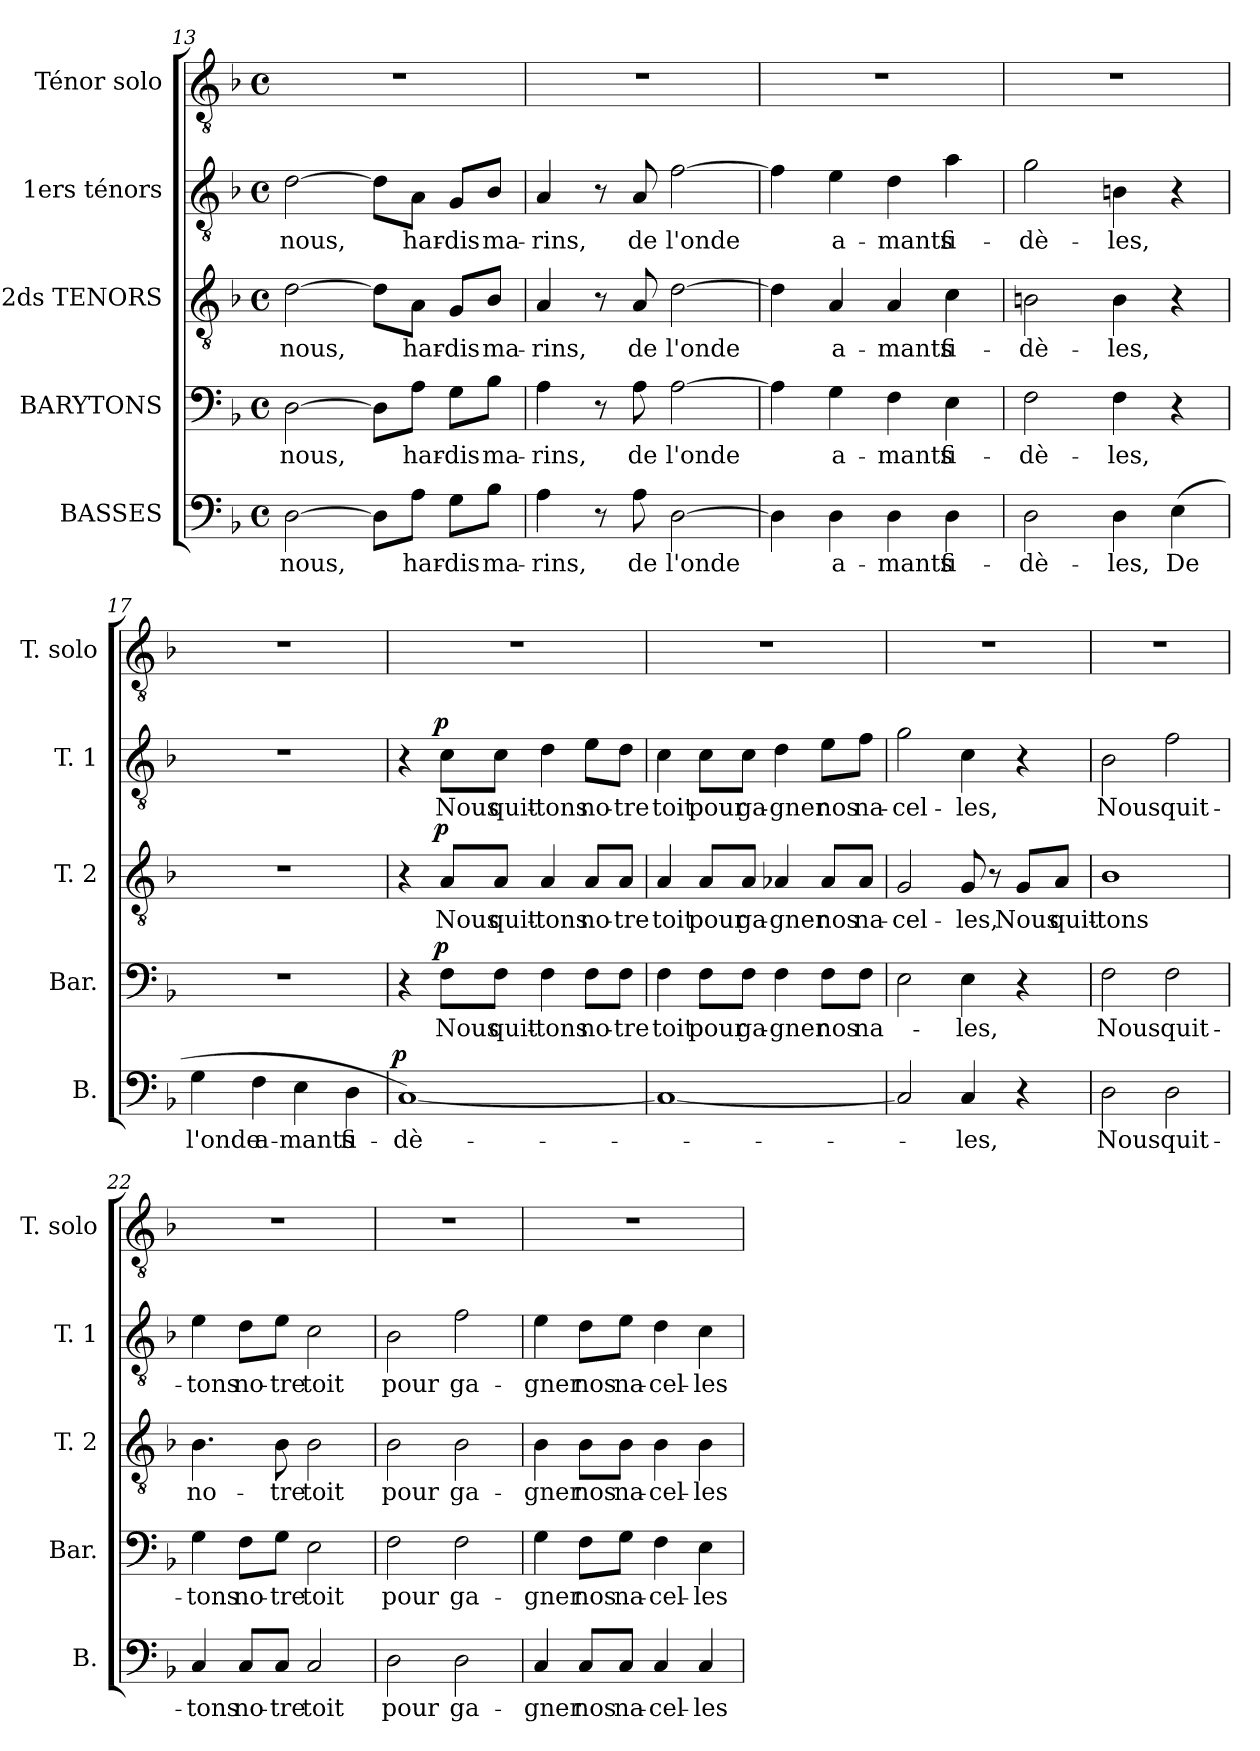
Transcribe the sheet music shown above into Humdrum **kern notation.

**kern	**text	**dynam	**kern	**text	**dynam	**kern	**text	**dynam	**kern	**text	**dynam	**kern
*part5	*part5	*part5	*part4	*part4	*part4	*part3	*part3	*part3	*part2	*part2	*part2	*part1
*staff5	*staff5	*staff5	*staff4	*staff4	*staff4	*staff3	*staff3	*staff3	*staff2	*staff2	*staff2	*staff1
*I"BASSES	*	*	*I"BARYTONS	*	*	*I"2ds TENORS	*	*	*I"1ers ténors	*	*	*I"Ténor solo
*I'B.	*	*	*I'Bar.	*	*	*I'T. 2	*	*	*I'T. 1	*	*	*I'T. solo
!!LO:LB:g=z
*clefF4	*	*	*clefF4	*	*	*clefGv2	*	*	*clefGv2	*	*	*clefGv2
*k[b-]	*	*	*k[b-]	*	*	*k[b-]	*	*	*k[b-]	*	*	*k[b-]
*F:	*	*	*F:	*	*	*F:	*	*	*F:	*	*	*F:
*M4/4	*	*	*M4/4	*	*	*M4/4	*	*	*M4/4	*	*	*M4/4
*met(c)	*	*	*met(c)	*	*	*met(c)	*	*	*met(c)	*	*	*met(c)
=13	=13	=13	=13	=13	=13	=13	=13	=13	=13	=13	=13	=13
[2D\	nous,	.	[2D\	nous,	.	[2d\	nous,	.	[2d\	nous,	.	1r
8D\L]	.	.	8D\L]	.	.	8d\L]	.	.	8d\L]	.	.	.
8A\J	har-	.	8A\J	har-	.	8A\J	har-	.	8A\J	har-	.	.
8G\L	-dis	.	8G\L	-dis	.	8G/L	-dis	.	8G/L	-dis	.	.
8B-\J	ma-	.	8B-\J	ma-	.	8B-/J	ma-	.	8B-/J	ma-	.	.
=14	=14	=14	=14	=14	=14	=14	=14	=14	=14	=14	=14	=14
4A\	-rins,	.	4A\	-rins,	.	4A/	-rins,	.	4A/	-rins,	.	1r
8r	.	.	8r	.	.	8r	.	.	8r	.	.	.
8A\	de	.	8A\	de	.	8A/	de	.	8A/	de	.	.
[2D\	l'onde	.	[2A\	l'onde	.	[2d\	l'onde	.	[2f\	l'onde	.	.
=15	=15	=15	=15	=15	=15	=15	=15	=15	=15	=15	=15	=15
4D\]	.	.	4A\]	.	.	4d\]	.	.	4f\]	.	.	1r
4D\	a-	.	4G\	a-	.	4A/	a-	.	4e\	a-	.	.
4D\	-mants	.	4F\	-mants	.	4A/	-mants	.	4d\	-mants	.	.
4D\	fi-	.	4E\	fi-	.	4c\	fi-	.	4a\	fi-	.	.
=16	=16	=16	=16	=16	=16	=16	=16	=16	=16	=16	=16	=16
2D\	-dè-	.	2F\	-dè-	.	2Bn\	-dè-	.	2g\	-dè-	.	1r
4D\	-les,	.	4F\	-les,	.	4B\	-les,	.	4Bn\	-les,	.	.
(>4E\	De	.	4r	.	.	4r	.	.	4r	.	.	.
!!LO:LB:g=z
=17	=17	=17	=17	=17	=17	=17	=17	=17	=17	=17	=17	=17
4G\	l'onde	.	1r	.	.	1r	.	.	1r	.	.	1r
4F\	a-	.	.	.	.	.	.	.	.	.	.	.
4E\	-mants	.	.	.	.	.	.	.	.	.	.	.
4D\	fi-	.	.	.	.	.	.	.	.	.	.	.
=18	=18	=18	=18	=18	=18	=18	=18	=18	=18	=18	=18	=18
!	!	!LO:DY:a:cj	!	!	!	!	!	!	!	!	!	!
[1C)	-dè-	p	4r	.	.	4r	.	.	4r	.	.	1r
!	!	!	!	!	!LO:DY:a:cj	!	!	!LO:DY:a:cj	!	!	!LO:DY:a:cj	!
.	.	.	8F\L	Nous	p	8A/L	Nous	p	8c\L	Nous	p	.
.	.	.	8F\J	quit-	.	8A/J	quit-	.	8c\J	quit-	.	.
.	.	.	4F\	-tons	.	4A/	-tons	.	4d\	-tons	.	.
.	.	.	8F\L	no-	.	8A/L	no-	.	8e\L	no-	.	.
.	.	.	8F\J	-tre	.	8A/J	-tre	.	8d\J	-tre	.	.
=19	=19	=19	=19	=19	=19	=19	=19	=19	=19	=19	=19	=19
1C_	.	.	4F\	toit	.	4A/	toit	.	4c\	toit	.	1r
.	.	.	8F\L	pour	.	8A/L	pour	.	8c\L	pour	.	.
.	.	.	8F\J	ga-	.	8A/J	ga-	.	8c\J	ga-	.	.
.	.	.	4F\	-gner	.	4A-X/	-gner	.	4d\	-gner	.	.
.	.	.	8F\L	nos	.	8A-/L	nos	.	8e\L	nos	.	.
.	.	.	8F\J	na-	.	8A-/J	na-	.	8f\J	na-	.	.
!!LO:PB:g=z
=20	=20	=20	=20	=20	=20	=20	=20	=20	=20	=20	=20	=20
2C/]	.	.	2E\	.	.	2G/	-cel-	.	2g\	-cel-	.	1r
4C/	-les,	.	4E\	-les,	.	8G/	-les,	.	4c\	-les,	.	.
.	.	.	.	.	.	8r	.	.	.	.	.	.
4r	.	.	4r	.	.	8G/L	Nous	.	4r	.	.	.
.	.	.	.	.	.	8A/J	quit-	.	.	.	.	.
=21	=21	=21	=21	=21	=21	=21	=21	=21	=21	=21	=21	=21
2D\	Nous	.	2F\	Nous	.	1B-	-tons	.	2B-\	Nous	.	1r
2D\	quit-	.	2F\	quit-	.	.	.	.	2f\	quit-	.	.
=22	=22	=22	=22	=22	=22	=22	=22	=22	=22	=22	=22	=22
4C/	-tons	.	4G\	-tons	.	4.B-\	no-	.	4e\	-tons	.	1r
8C/L	no-	.	8F\L	no-	.	.	.	.	8d\L	no-	.	.
8C/J	-tre	.	8G\J	-tre	.	8B-\	-tre	.	8e\J	-tre	.	.
2C/	toit	.	2E\	toit	.	2B-\	toit	.	2c\	toit	.	.
=23	=23	=23	=23	=23	=23	=23	=23	=23	=23	=23	=23	=23
2D\	pour	.	2F\	pour	.	2B-\	pour	.	2B-\	pour	.	1r
2D\	ga-	.	2F\	ga-	.	2B-\	ga-	.	2f\	ga-	.	.
=24	=24	=24	=24	=24	=24	=24	=24	=24	=24	=24	=24	=24
4C/	-gner	.	4G\	-gner	.	4B-\	-gner	.	4e\	-gner	.	1r
8C/L	nos	.	8F\L	nos	.	8B-\L	nos	.	8d\L	nos	.	.
8C/J	na-	.	8G\J	na-	.	8B-\J	na-	.	8e\J	na-	.	.
4C/	-cel-	.	4F\	-cel-	.	4B-\	-cel-	.	4d\	-cel-	.	.
4C/	-les	.	4E\	-les	.	4B-\	-les	.	4c\	-les	.	.
=	=	=	=	=	=	=	=	=	=	=	=	=
*-	*-	*-	*-	*-	*-	*-	*-	*-	*-	*-	*-	*-
